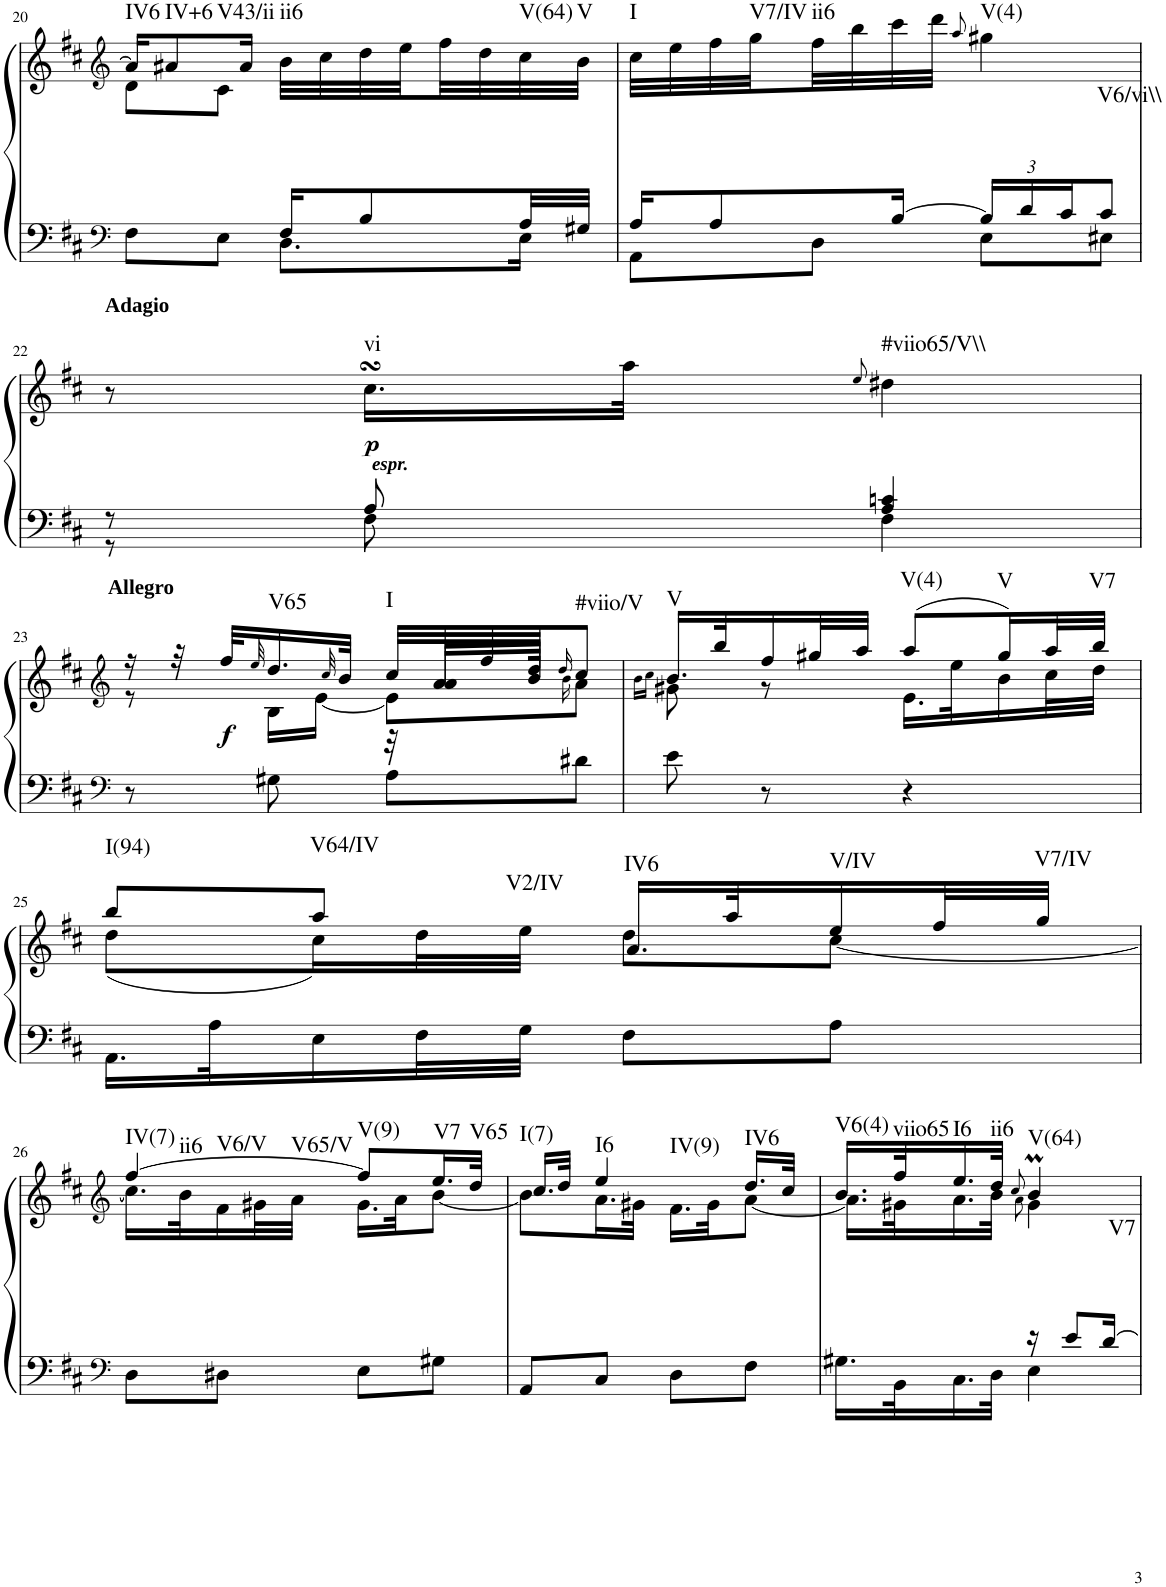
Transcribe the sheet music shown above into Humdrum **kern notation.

**kern	**kern	**dynam	**harte
*part1	*part1	*part1	*part1
*staff2	*staff1	*staff1/2	*
*I"Klavier links	*	*	*
!!LO:PB:g=z
*clefF4	*clefG2	*	*
*k[f#c#]	*k[f#c#]	*	*
*M2/4	*M2/4	*	*
=20	=20	=20	=20
*^	*^	*	*
!	!	!	!	!	!LO:H:kt=IV6
4ryy	8F#\L	16a#/KL]	8d\L	.	N
!	!	!	!	!	!LO:H:n=1:kt=IV+6
!	!	!	!	!	!LO:H:n=2:kt=V43/ii
.	.	8a#X/	.	.	N N
.	8E\J	.	8c#\J	.	.
.	.	16a#/Jk	.	.	.
!	!	!	!	!	!LO:H:kt=ii6
16F#/KL	8.D\L	32b\LLL	4ryy	.	N
.	.	32cc#\	.	.	.
8B/	.	32dd\	.	.	.
.	.	32ee\	.	.	.
.	.	32ff#\	.	.	.
.	.	32dd\	.	.	.
!	!	!	!	!	!LO:H:kt=V(64)
32A/LL	16E\Jk	32cc#\	.	.	N
!	!	!	!	!	!LO:H:kt=V
32G#X/JJJ	.	32b\JJJ	.	.	N
=21	=21	=21	=21	=21	=21
!	!	!	!	!	!LO:H:kt=I
16A/KL	8AA\L	32cc#\LLL	4.ryy	.	N
.	.	32ee\	.	.	.
8A/	.	32ff#\	.	.	.
!	!	!	!	!	!LO:H:kt=V7/IV
.	.	32gg\	.	.	N
!	!	!	!	!	!LO:H:kt=ii6
.	8D\J	32ff#\	.	.	N
.	.	32bb\	.	.	.
[16B/Jk	.	32ccc#\	.	.	.
.	.	32ddd\JJJ	.	.	.
.	.	8qaa/	.	.	.
*Xbrackettup	*	*	*	*	*
!	!	!	!	!	!LO:H:kt=V(4)
24B/LL]	8E\L	4gg#X\	.	.	N
24d/	.	.	.	.	.
24c#/J	.	.	.	.	.
!	!	!	!	!	!LO:H:kt=V6/vi\\
8c#/J	8E#X\J	.	8ryy	.	N
!!LO:LB:g=z
=22	=22	=22	=22	=22	=22
!	!	!LO:TX:a:B:t=Adagio	!	!	!
*	*	*v	*v	*	*
8r	8r	8r	.	.
!	!	!LO:TX:b:Bi:t=espr.	!	!
!	!	!	!LO:DY:b	!LO:H:kt=vi
8A/	8F#\	16.cc#sSsS\LL	p	N
.	.	32aa\JJk	.	.
.	.	8qee/	.	.
!	!	!	!	!LO:H:kt=#viio65/V\\
4A/ 4cn/	4F#\	4dd#X\	.	N
*v	*v	*	*	*
!!LO:LB:g=z
=23	=23	=23	=23
*clefF4	*clefG2	*	*
*^	*^	*	*
*	*	*	*^	*	*
!	!	!LO:TX:a:B:t=Allegro	!	!	!	!
*v	*v	*	*	*	*	*
8r	16r	8r	4ryy	.	.
.	32r	.	.	.	.
!	!	!	!	!LO:DY:b	!
.	32ff#/KLL	.	.	f	.
.	32qee/	.	.	.	.
!	!	!	!	!	!LO:H:kt=V65
8G#X\	16.dd/	16B\LL	.	.	N
.	.	[16e\JJ	.	.	.
.	32qcc#/	.	.	.	.
.	32b/JJk	.	.	.	.
!	!	!	!	!	!LO:H:kt=I
8A\L	32cc#/LLL	8e\L]	32r	.	N
.	32a/	.	16a/LL	.	.
.	32ff#/	.	.	.	.
.	32dd/JJ	.	32b/JJk	.	.
.	16qdd/	16qb\	.	.	.
!	!	!	!	!	!LO:H:kt=#viio/V
8d#X\J	8cc#/J	8a\J	8ryy	.	N
*	*	*v	*v	*	*
=24	=24	=24	=24	=24
.	.	16qb\LL	.	.
.	.	16qcc#\JJ	.	.
!	!	!	!	!LO:H:kt=V
8e\	16.b/LL	8g#X\	.	N
.	32bb/K	.	.	.
8r	16ff#/	8r	.	.
.	32gg#X/L	.	.	.
.	32aa/JJJ	.	.	.
!	!	!	!	!LO:H:kt=V(4)
4r	(8aa/L	16.e\LL	.	N
.	.	32ee\K	.	.
!	!	!	!	!LO:H:kt=V
.	16gg#/L)	16b\	.	N
.	32aa/L	32cc#\L	.	.
!	!	!	!	!LO:H:kt=V7
.	32bb/JJJ	32dd\JJJ	.	N
!!LO:LB:g=z	!!
=25	=25	=25	=25	=25
!	!	!	!	!LO:H:kt=I(94)
16.AA\LL	8bb/L	(8dd\L	.	N
32A\K	.	.	.	.
!	!	!	!	!LO:H:n=1:kt=V64/IV
!	!	!	!	!LO:H:n=2:kt=V2/IV
16E\	8aa/J	16cc#\L)	.	N N
32F#\L	.	32dd\L	.	.
32G\JJJ	.	32ee\JJJ	.	.
!	!	!	!	!LO:H:kt=IV6
8F#\L	16.a/LL	8dd\L	.	N
.	32aa/K	.	.	.
!	!	!	!	!LO:H:kt=V/IV
8A\J	16ee/	[8cc#\J	.	N
.	32ff#/L	.	.	.
!	!	!	!	!LO:H:kt=V7/IV
.	32gg/JJJ	.	.	N
!!LO:LB:g=z	!!
=26	=26	=26	=26	=26
*clefF4	*clefG2	*	*	*
!	!	!	!	!LO:H:n=1:kt=IV(7)
!	!	!	!	!LO:H:n=2:kt=ii6
!	!	!	!	!LO:H:n=3:kt=V6/V
!	!	!	!	!LO:H:n=4:kt=V65/V
8D\L	[4ff#/	16.cc#\LL]	.	N N N N
.	.	32b\K	.	.
8D#X\J	.	16f#\	.	.
.	.	32g#X\L	.	.
.	.	32a\JJJ	.	.
!	!	!	!	!LO:H:kt=V(9)
8E\L	8ff#/L]	16.g#\LL	.	N
.	.	32a\JK	.	.
!	!	!	!	!LO:H:kt=V7
8G#X\J	16.ee/L	[8b\J	.	N
!	!	!	!	!LO:H:kt=V65
.	32dd/JJk	.	.	N
=27	=27	=27	=27	=27
!	!	!	!	!LO:H:kt=I(7)
8AA/L	16.cc#/LL	8b\L]	.	N
.	32dd/JJk	.	.	.
!	!	!	!	!LO:H:n=1:kt=I6
!	!	!	!	!LO:H:n=2:kt=IV(9)
8C#/J	4ee/	16.a\L	.	N N
.	.	32g#X\JJk	.	.
8D\L	.	16.f#\LL	.	.
.	.	32g#\JK	.	.
!	!	!	!	!LO:H:kt=IV6
8F#\J	16.dd/LL	[8a\J	.	N
.	32cc#/JJk	.	.	.
=28	=28	=28	=28	=28
*^	*	*	*	*
!	!	!	!	!	!LO:H:kt=V6(4)
*	*	*	*^	*	*
16.G#X\LL	4ryy	16.b/LL	16.a\LL]	4..ryy	.	N
!	!	!	!	!	!	!LO:H:kt=viio65
32BB\K	.	32ff#/K	32g#X\K	.	.	N
!	!	!	!	!	!	!LO:H:kt=I6
16.C#\	.	16.ee/	16.a\	.	.	N
!	!	!	!	!	!	!LO:H:kt=ii6
32D\JJk	.	32dd/JJk	32b\JJk	.	.	N
.	.	8qcc#/	8qa\	.	.	.
!	!	!	!	!	!	!LO:H:kt=V(64)
16r	4E\	4bM/	4g#\	.	.	N
8e/L	.	.	.	.	.	.
!	!	!	!	!	!	!LO:H:kt=V7
[16d/Jk	.	.	.	16ryy	.	N
*v	*v	*	*	*	*	*
*	*v	*v	*v	*	*
=	=	=	=
*-	*-	*-	*-
